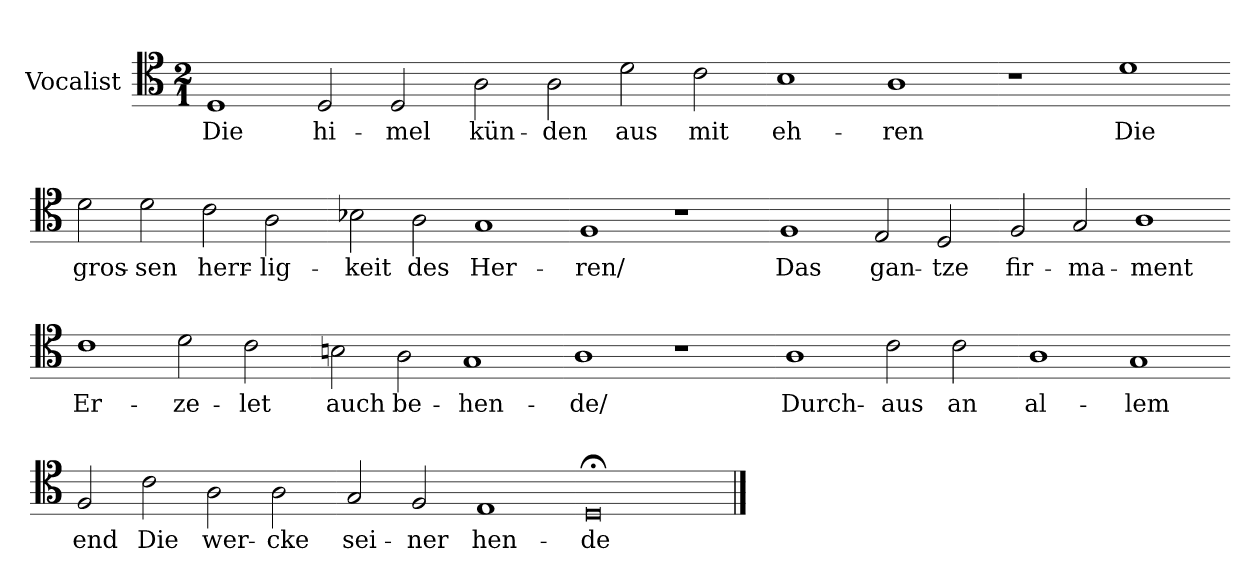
**kern	**text
*part1	*part1
*staff1	*staff1
*I"Vocalist	*
*clefC4	*
*k[]	*
*M2/1	*
*MM180	*
=	=
1D	Die
2D	hi-
2D	-mel
=-	=-
2A	kün-
2A	-den
2d	aus
2c	mit
=-	=-
1B	eh-
1A	-ren
=-	=-
1r	.
1d	Die
=-	=-
2d	gros-
2d	-sen
2c	herr-
2A	-lig-
=-	=-
2B-X	-keit
2A	des
1G	Her-
=-	=-
1F	-ren/
1r	.
=-	=-
1F	Das
2E	gan-
2D	-tze
=-	=-
2F	fir-
2G	-ma-
1A	-ment
=-	=-
1c	Er-
2d	-ze-
2c	-let
=-	=-
2Bn	auch
2A	be-
1G	hen-
=-	=-
1A	-de/
1r	.
=-	=-
1A	Durch-
2c	-aus
2c	an
=-	=-
1A	al-
1G	-lem
=-	=-
2F	end
2c	Die
2A	wer-
2A	-cke
=-	=-
2G	sei-
2F	-ner
1E	hen-
=-	=-
0D;<	-de
==	==
*-	*-
